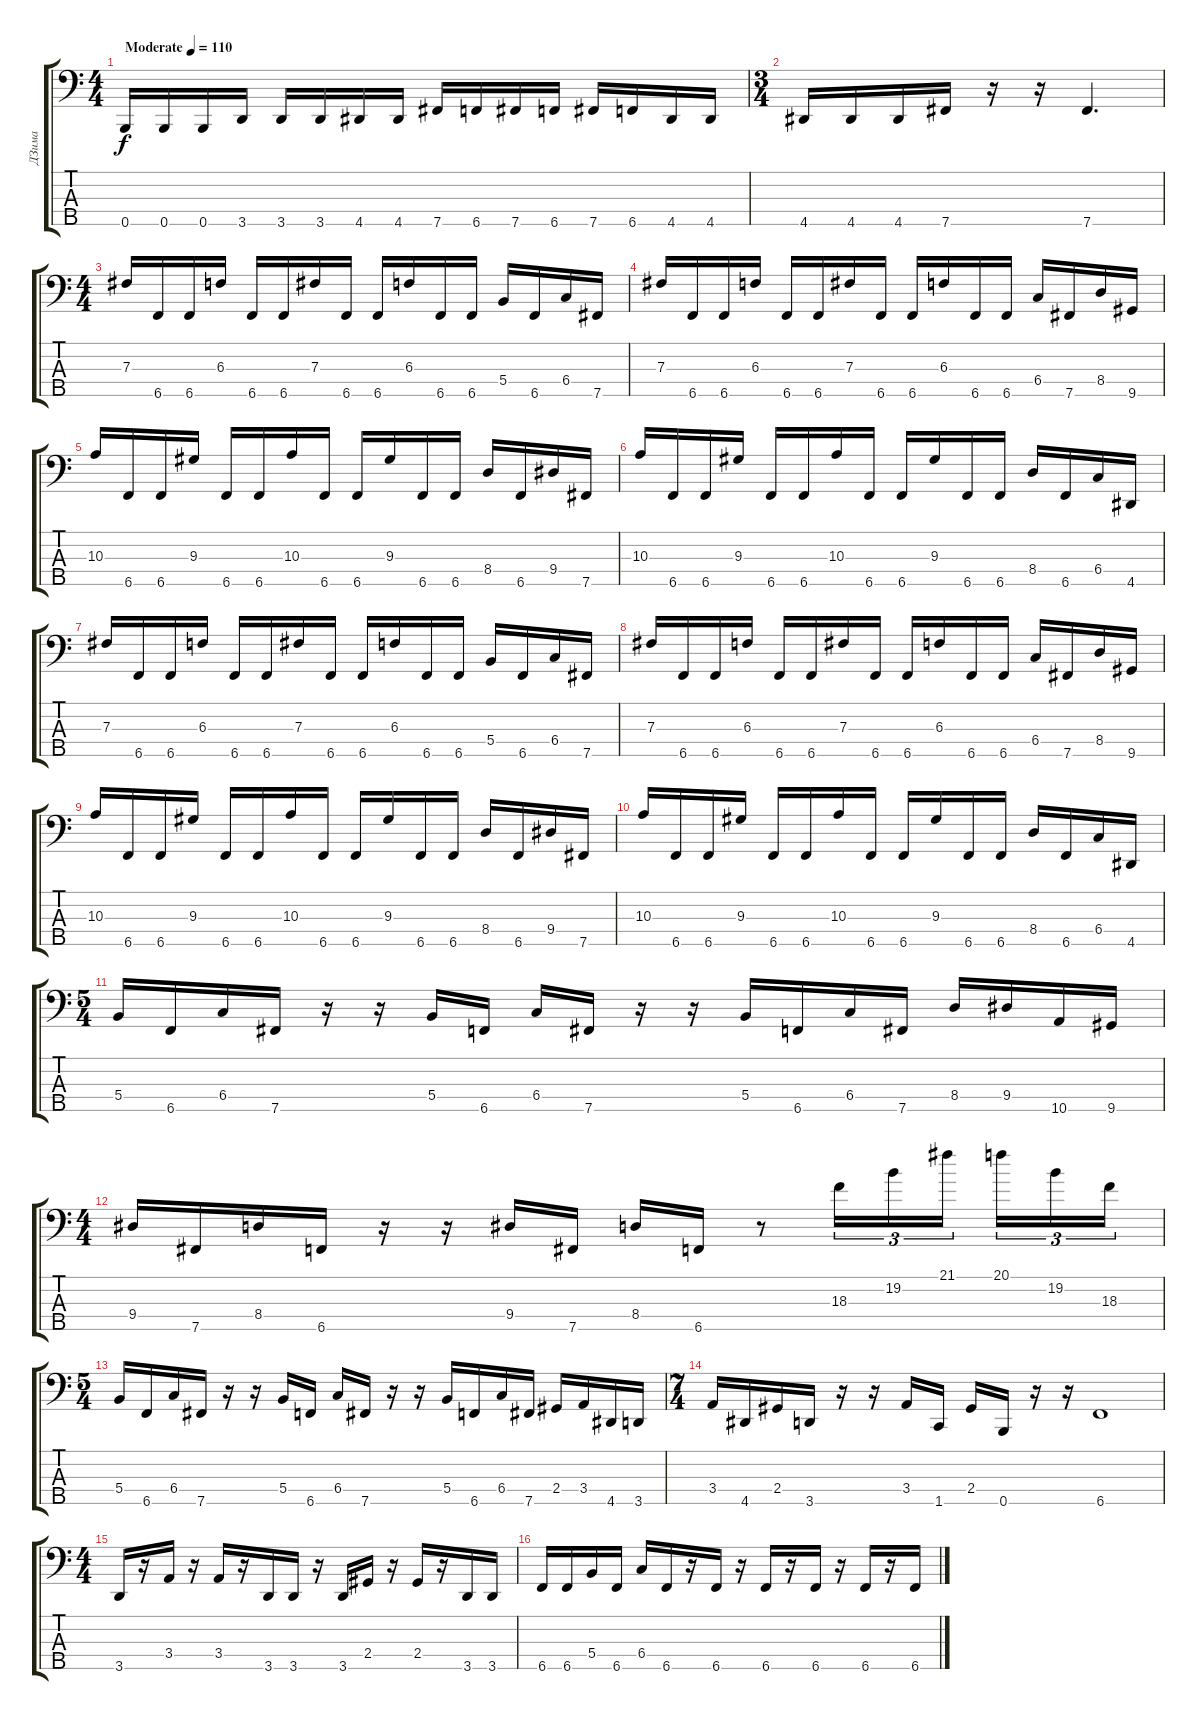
\track ("ДЗима" "ДЗима") {instrument electricbasspick}
\staff {score tabs}
\tuning (A2 E2 B1 Gb1 B0) {hide}
\ts (4 4)
\tempo (110 "Moderate")
\clef f4
\ks c
0.5.16{dy f instrument electricbasspick} 0.5.16 0.5.16 3.5.16 3.5.16 3.5.16 4.5.16 4.5.16 7.5.16 6.5.16 7.5.16 6.5.16 7.5.16 6.5.16 4.5.16 4.5.16 |
\ts (3 4)
4.5.16 4.5.16 4.5.16 7.5.16 r.16 r.16 7.5.4{d} |
\ts (4 4)
7.3.16 6.5.16 6.5.16 6.3.16 6.5.16 6.5.16 7.3.16 6.5.16 6.5.16 6.3.16 6.5.16 6.5.16 5.4.16 6.5.16 6.4.16 7.5.16 |
7.3.16 6.5.16 6.5.16 6.3.16 6.5.16 6.5.16 7.3.16 6.5.16 6.5.16 6.3.16 6.5.16 6.5.16 6.4.16 7.5.16 8.4.16 9.5.16 |
10.3.16 6.5.16 6.5.16 9.3.16 6.5.16 6.5.16 10.3.16 6.5.16 6.5.16 9.3.16 6.5.16 6.5.16 8.4.16 6.5.16 9.4.16 7.5.16 |
10.3.16 6.5.16 6.5.16 9.3.16 6.5.16 6.5.16 10.3.16 6.5.16 6.5.16 9.3.16 6.5.16 6.5.16 8.4.16 6.5.16 6.4.16 4.5.16 |
7.3.16 6.5.16 6.5.16 6.3.16 6.5.16 6.5.16 7.3.16 6.5.16 6.5.16 6.3.16 6.5.16 6.5.16 5.4.16 6.5.16 6.4.16 7.5.16 |
7.3.16 6.5.16 6.5.16 6.3.16 6.5.16 6.5.16 7.3.16 6.5.16 6.5.16 6.3.16 6.5.16 6.5.16 6.4.16 7.5.16 8.4.16 9.5.16 |
10.3.16 6.5.16 6.5.16 9.3.16 6.5.16 6.5.16 10.3.16 6.5.16 6.5.16 9.3.16 6.5.16 6.5.16 8.4.16 6.5.16 9.4.16 7.5.16 |
10.3.16 6.5.16 6.5.16 9.3.16 6.5.16 6.5.16 10.3.16 6.5.16 6.5.16 9.3.16 6.5.16 6.5.16 8.4.16 6.5.16 6.4.16 4.5.16 |
\ts (5 4)
5.4.16 6.5.16 6.4.16 7.5.16 r.16 r.16 5.4.16 6.5.16 6.4.16 7.5.16 r.16 r.16 5.4.16 6.5.16 6.4.16 7.5.16 8.4.16 9.4.16 10.5.16 9.5.16 |
\ts (4 4)
9.4.16 7.5.16 8.4.16 6.5.16 r.16 r.16 9.4.16 7.5.16 8.4.16 6.5.16 r.8 18.3.16{tu (3 2)} 19.2.16{tu (3 2)} 21.1.16{tu (3 2) beam splitsecondary} 20.1.16{tu (3 2)} 19.2.16{tu (3 2)} 18.3.16{tu (3 2)} |
\ts (5 4)
5.4.16 6.5.16 6.4.16 7.5.16 r.16 r.16 5.4.16 6.5.16 6.4.16 7.5.16 r.16 r.16 5.4.16 6.5.16 6.4.16 7.5.16 2.4.16 3.4.16 4.5.16 3.5.16 |
\ts (7 4)
3.4.16 4.5.16 2.4.16 3.5.16 r.16 r.16 3.4.16 1.5.16 2.4.16 0.5.16 r.16 r.16 6.5.1 |
\ts (4 4)
3.5.16 r.16 3.4.16 r.16 3.4.16 r.16 3.5.16 3.5.16 r.16 3.5.16 2.4.16 r.16 2.4.16 r.16 3.5.16 3.5.16 |
6.5.16 6.5.16 5.4.16 6.5.16 6.4.16 6.5.16 r.16 6.5.16 r.16 6.5.16 r.16 6.5.16 r.16 6.5.16 r.16 6.5.16
